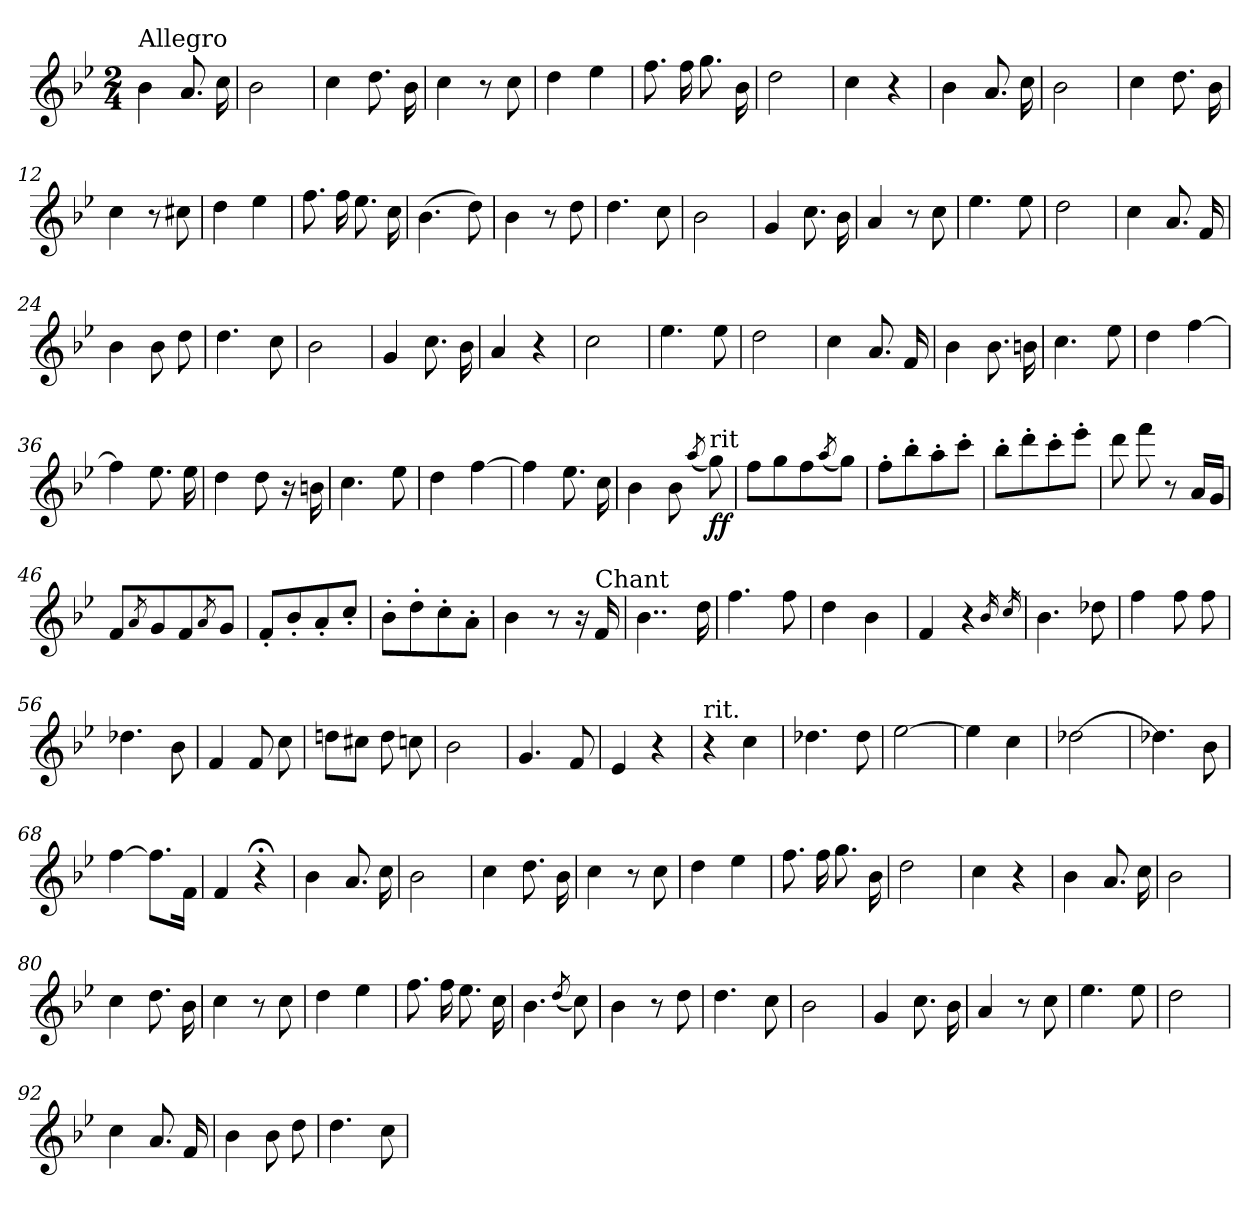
**kern	**dynam
*part1	*part1
*staff1	*staff1
*clefG2	*
*k[b-e-]	*
*B-:	*
*M2/4	*
=1	=1
!LO:TX:a:t=Allegro	!
4b-\	.
8.a/	.
16cc\	.
=2	=2
2b-\	.
=3	=3
4cc\	.
8.dd\	.
16b-\	.
=4	=4
4cc\	.
8r	.
8cc\	.
=5	=5
4dd\	.
4ee-\	.
=6	=6
8.ff\	.
16ff\	.
8.gg\	.
16b-\	.
=7	=7
2dd\	.
=8	=8
4cc\	.
4r	.
=9	=9
4b-\	.
8.a/	.
16cc\	.
!!LO:LB:g=z
=10	=10
2b-\	.
=11	=11
4cc\	.
8.dd\	.
16b-\	.
=12	=12
4cc\	.
8r	.
8cc#X\	.
=13	=13
4dd\	.
4ee-\	.
=14	=14
8.ff\	.
16ff\	.
8.ee-\	.
16cc\	.
=15	=15
(>4.b-\	.
8dd\)	.
=16	=16
4b-\	.
8r	.
8dd\	.
=17	=17
4.dd\	.
8cc\	.
=18	=18
2b-\	.
=19	=19
4g/	.
8.cc\	.
16b-\	.
=20	=20
4a/	.
8r	.
8cc\	.
!!LO:LB:g=z
=21	=21
4.ee-\	.
8ee-\	.
=22	=22
2dd\	.
=23	=23
4cc\	.
8.a/	.
16f/	.
=24	=24
4b-\	.
8b-\	.
8dd\	.
=25	=25
4.dd\	.
8cc\	.
=26	=26
2b-\	.
=27	=27
4g/	.
8.cc\	.
16b-\	.
=28	=28
4a/	.
4r	.
=29	=29
2cc\	.
=30	=30
4.ee-\	.
8ee-\	.
=31	=31
2dd\	.
!!LO:LB:g=z
=32	=32
4cc\	.
8.a/	.
16f/	.
=33	=33
4b-\	.
8.b-\	.
16bn\	.
=34	=34
4.cc\	.
8ee-\	.
=35	=35
4dd\	.
[4ff\	.
=36	=36
4ff\]	.
8.ee-\	.
16ee-\	.
=37	=37
4dd\	.
8dd\	.
16r	.
16bn\	.
=38	=38
4.cc\	.
8ee-\	.
=39	=39
4dd\	.
[4ff\	.
=40	=40
4ff\]	.
8.ee-\	.
16cc\	.
=41	=41
4b-\	.
8b-\	.
(<8qaa/	.
!LO:TX:a:t=rit	!
!	!LO:DY:b
8gg\)	ff
!!LO:LB:g=z
=42	=42
8ff\L	.
8gg\	.
8ff\	.
(<8qaa/	.
8gg\J)	.
=43	=43
8ff'>\L	.
8bb-'>\	.
8aa'>\	.
8ccc'>\J	.
=44	=44
8bb-'>\L	.
8ddd'>\	.
8ccc'>\	.
8eee-'>\J	.
=45	=45
8ddd\	.
8fff\	.
8r	.
16a/LL	.
16g/JJ	.
=46	=46
8f/L	.
8qa/	.
8g/	.
8f/	.
8qa/	.
8g/J	.
=47	=47
8f'</L	.
8b-'</	.
8a'</	.
8cc'</J	.
=48	=48
8b-'>\L	.
8dd'>\	.
8cc'>\	.
8a'>\J	.
=49	=49
4b-\	.
8r	.
16r	.
!LO:TX:a:t=Chant	!
16f/	.
!!LO:LB:g=z
=50	=50
4..b-\	.
16dd\	.
=51	=51
4.ff\	.
8ff\	.
=52	=52
4dd\	.
4b-\	.
=53	=53
4f/	.
4r	.
16qb-/	.
16qcc/	.
=54	=54
4.b-\	.
8dd-X\	.
=55	=55
4ff\	.
8ff\	.
8ff\	.
=56	=56
4.dd-X\	.
8b-\	.
=57	=57
4f/	.
8f/	.
8cc\	.
=58	=58
8ddn\L	.
8cc#X\J	.
8dd\	.
8ccn\	.
=59	=59
2b-\	.
!!LO:LB:g=z
=60	=60
4.g/	.
8f/	.
=61	=61
4e-/	.
4r	.
=62	=62
!LO:TX:a:t=rit.	!
4r	.
4cc\	.
=63	=63
4.dd-X\	.
8dd-\	.
=64	=64
[2ee-\	.
=65	=65
4ee-\]	.
4cc\	.
=66	=66
[2dd-X\	.
=67	=67
4.dd-X\]	.
8b-\	.
=68	=68
[4ff\	.
8.ff\L]	.
16f\Jk	.
=69	=69
4f/	.
4r;<	.
=70	=70
4b-\	.
8.a/	.
16cc\	.
!!LO:LB:g=z
=71	=71
2b-\	.
=72	=72
4cc\	.
8.dd\	.
16b-\	.
=73	=73
4cc\	.
8r	.
8cc\	.
=74	=74
4dd\	.
4ee-\	.
=75	=75
8.ff\	.
16ff\	.
8.gg\	.
16b-\	.
=76	=76
2dd\	.
=77	=77
4cc\	.
4r	.
=78	=78
4b-\	.
8.a/	.
16cc\	.
=79	=79
2b-\	.
=80	=80
4cc\	.
8.dd\	.
16b-\	.
=81	=81
4cc\	.
8r	.
8cc\	.
!!LO:PB:g=z
=82	=82
4dd\	.
4ee-\	.
=83	=83
8.ff\	.
16ff\	.
8.ee-\	.
16cc\	.
=84	=84
4.b-\	.
(<8qdd/	.
8cc\)	.
=85	=85
4b-\	.
8r	.
8dd\	.
=86	=86
4.dd\	.
8cc\	.
=87	=87
2b-\	.
=88	=88
4g/	.
8.cc\	.
16b-\	.
=89	=89
4a/	.
8r	.
8cc\	.
=90	=90
4.ee-\	.
8ee-\	.
=91	=91
2dd\	.
!!LO:LB:g=z
=92	=92
4cc\	.
8.a/	.
16f/	.
=93	=93
4b-\	.
8b-\	.
8dd\	.
=94	=94
4.dd\	.
8cc\	.
=	=
*-	*-
